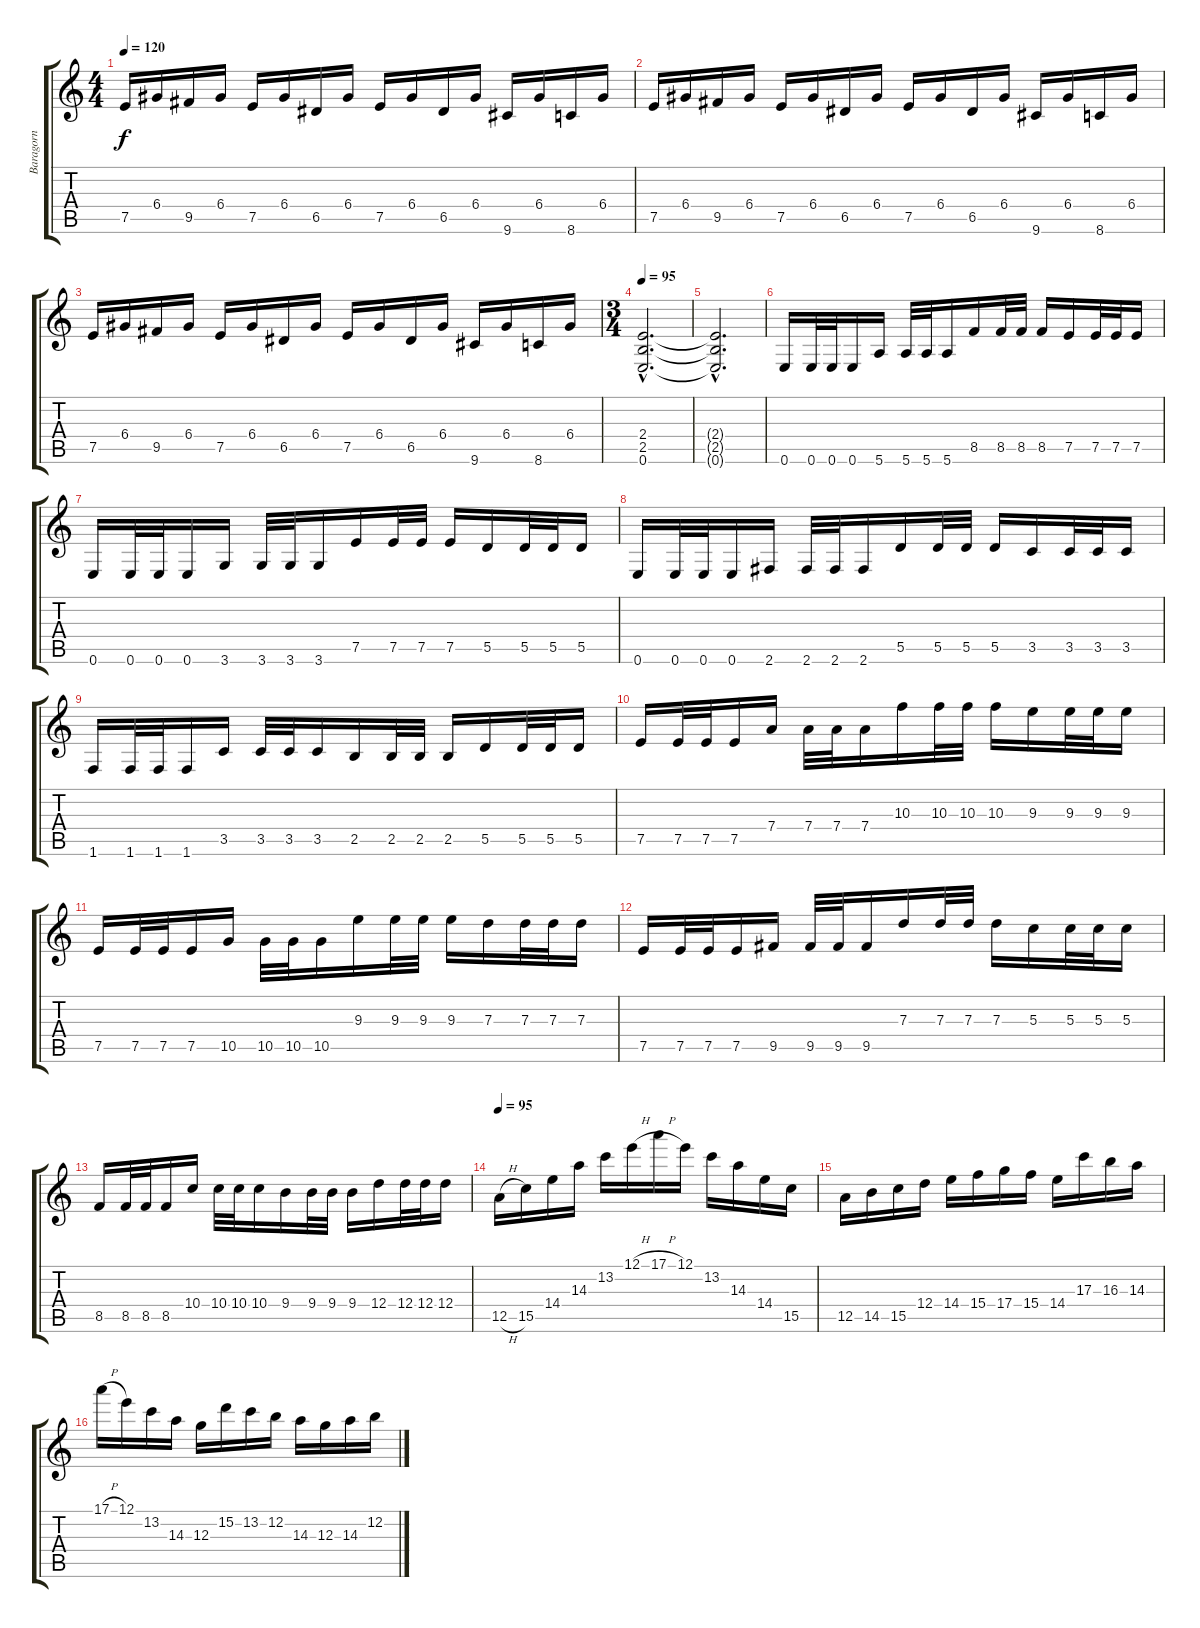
\track ("Baragorn" "Baragorn") {instrument distortionguitar}
\staff {score tabs}
\tuning (E4 B3 G3 D3 A2 E2) {hide}
\ts (4 4)
\tempo 120
\clef g2
\ks c
7.5.16{dy f} 6.4.16 9.5.16 6.4.16 7.5.16 6.4.16 6.5.16 6.4.16 7.5.16 6.4.16 6.5.16 6.4.16 9.6.16 6.4.16 8.6.16 6.4.16 |
7.5.16 6.4.16 9.5.16 6.4.16 7.5.16 6.4.16 6.5.16 6.4.16 7.5.16 6.4.16 6.5.16 6.4.16 9.6.16 6.4.16 8.6.16 6.4.16 |
7.5.16 6.4.16 9.5.16 6.4.16 7.5.16 6.4.16 6.5.16 6.4.16 7.5.16 6.4.16 6.5.16 6.4.16 9.6.16 6.4.16 8.6.16 6.4.16 |
\ts (3 4)
\tempo 95
(2.4{hac} 2.5{hac} 0.6{hac}).2{d} |
(2.4{hac t} 2.5{hac t} 0.6{hac t}).2{d} |
0.6.16 0.6.32 0.6.32 0.6.16 5.6.16 5.6.32 5.6.32 5.6.16 8.5.16 8.5.32 8.5.32 8.5.16 7.5.16 7.5.32 7.5.32 7.5.16 |
0.6.16 0.6.32 0.6.32 0.6.16 3.6.16 3.6.32 3.6.32 3.6.16 7.5.16 7.5.32 7.5.32 7.5.16 5.5.16 5.5.32 5.5.32 5.5.16 |
0.6.16 0.6.32 0.6.32 0.6.16 2.6.16 2.6.32 2.6.32 2.6.16 5.5.16 5.5.32 5.5.32 5.5.16 3.5.16 3.5.32 3.5.32 3.5.16 |
1.6.16 1.6.32 1.6.32 1.6.16 3.5.16 3.5.32 3.5.32 3.5.16 2.5.16 2.5.32 2.5.32 2.5.16 5.5.16 5.5.32 5.5.32 5.5.16 |
7.5.16 7.5.32 7.5.32 7.5.16 7.4.16 7.4.32 7.4.32 7.4.16 10.3.16 10.3.32 10.3.32 10.3.16 9.3.16 9.3.32 9.3.32 9.3.16 |
7.5.16 7.5.32 7.5.32 7.5.16 10.5.16 10.5.32 10.5.32 10.5.16 9.3.16 9.3.32 9.3.32 9.3.16 7.3.16 7.3.32 7.3.32 7.3.16 |
7.5.16 7.5.32 7.5.32 7.5.16 9.5.16 9.5.32 9.5.32 9.5.16 7.3.16 7.3.32 7.3.32 7.3.16 5.3.16 5.3.32 5.3.32 5.3.16 |
8.5.16 8.5.32 8.5.32 8.5.16 10.4.16 10.4.32 10.4.32 10.4.16 9.4.16 9.4.32 9.4.32 9.4.16 12.4.16 12.4.32 12.4.32 12.4.16 |
\tempo 95
12.5{h}.16 15.5.16 14.4.16 14.3.16 13.2.16 12.1{h}.16 17.1{h}.16 12.1.16 13.2.16 14.3.16 14.4.16 15.5.16 |
12.5.16 14.5.16 15.5.16 12.4.16 14.4.16 15.4.16 17.4.16 15.4.16 14.4.16 17.3.16 16.3.16 14.3.16 |
17.1{h}.16 12.1.16 13.2.16 14.3.16 12.3.16 15.2.16 13.2.16 12.2.16 14.3.16 12.3.16 14.3.16 12.2.16
